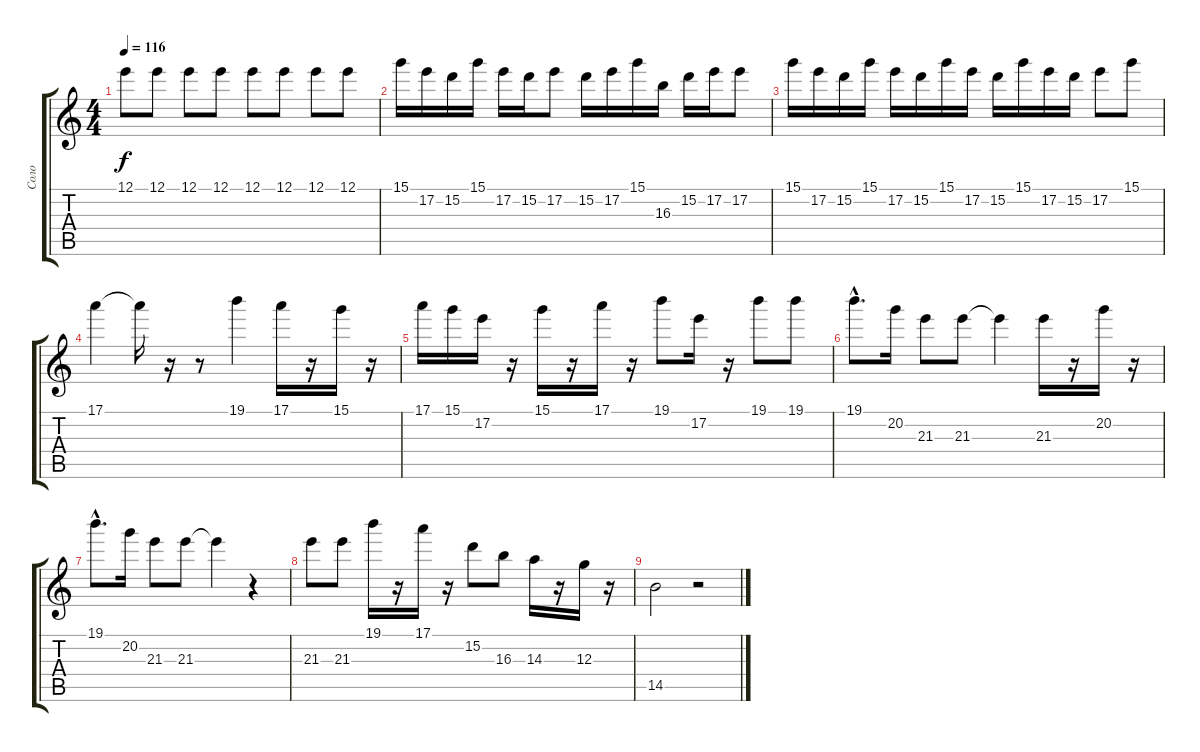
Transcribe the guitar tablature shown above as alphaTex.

\track ("Соло" "Соло") {instrument distortionguitar}
\staff {score tabs}
\tuning (E4 B3 G3 D3 A2 E2) {hide}
\ts (4 4)
\tempo 116
\clef g2
\ks c
12.1.8{dy f} 12.1.8 12.1.8 12.1.8 12.1.8 12.1.8 12.1.8 12.1.8 |
15.1.16 17.2.16 15.2.16 15.1.16 17.2.16 15.2.16 17.2.8 15.2.16 17.2.16 15.1.16 16.3.16 15.2.16 17.2.16 17.2.8 |
15.1.16 17.2.16 15.2.16 15.1.16 17.2.16 15.2.16 15.1.16 17.2.16 15.2.16 15.1.16 17.2.16 15.2.16 17.2.8 15.1.8 |
17.1.4 17.1{t}.16 r.16 r.8 19.1.4 17.1.16 r.16 15.1.16 r.16 |
17.1.16 15.1.16 17.2.16 r.16 15.1.16 r.16 17.1.16 r.16 19.1.8 17.2.16 r.16 19.1.8 19.1.8 |
19.1{hac}.8{d} 20.2.16 21.3.8 21.3.8 21.3{t}.4 21.3.16 r.16 20.2.16 r.16 |
19.1{hac}.8{d} 20.2.16 21.3.8 21.3.8 21.3{t}.4 r.4 |
21.3.8 21.3.8 19.1.16 r.16 17.1.16 r.16 15.2.8 16.3.8 14.3.16 r.16 12.3.16 r.16 |
14.5.2 r.2
